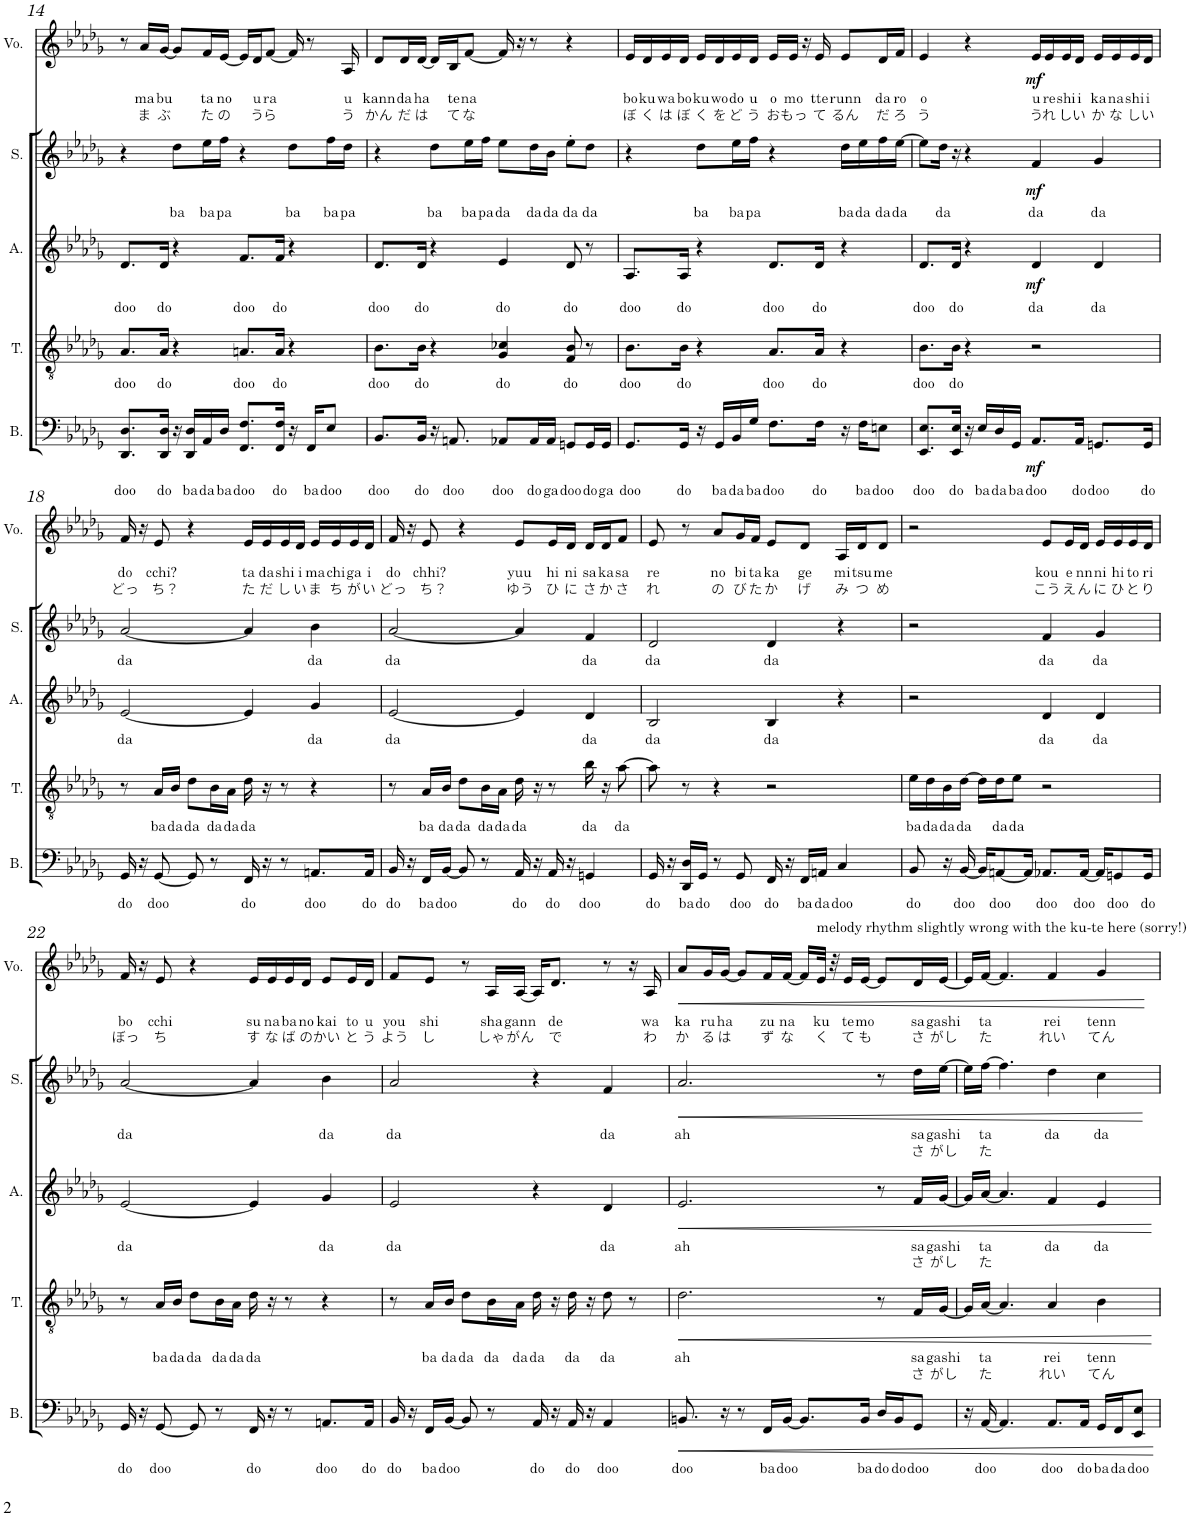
**kern	**text	**dynam	**kern	**text	**text	**dynam	**kern	**text	**text	**dynam	**kern	**text	**text	**dynam	**kern	**text	**text	**dynam
*part5	*part5	*part5	*part4	*part4	*part4	*part4	*part3	*part3	*part3	*part3	*part2	*part2	*part2	*part2	*part1	*part1	*part1	*part1
*staff5	*staff5	*staff5	*staff4	*staff4	*staff4	*staff4	*staff3	*staff3	*staff3	*staff3	*staff2	*staff2	*staff2	*staff2	*staff1	*staff1	*staff1	*staff1
*I"Bass	*	*	*I"Tenor	*	*	*	*I"Alto	*	*	*	*I"Soprano	*	*	*	*I"Voice	*	*	*
*I'B.	*	*	*I'T.	*	*	*	*I'A.	*	*	*	*I'S.	*	*	*	*I'Vo.	*	*	*
!!LO:PB:g=z
*clefF4	*	*	*clefGv2	*	*	*	*clefG2	*	*	*	*clefG2	*	*	*	*clefG2	*	*	*
*k[b-e-a-d-g-]	*	*	*k[b-e-a-d-g-]	*	*	*	*k[b-e-a-d-g-]	*	*	*	*k[b-e-a-d-g-]	*	*	*	*k[b-e-a-d-g-]	*	*	*
*M4/4	*	*	*M4/4	*	*	*	*M4/4	*	*	*	*M4/4	*	*	*	*M4/4	*	*	*
=14	=14	=14	=14	=14	=14	=14	=14	=14	=14	=14	=14	=14	=14	=14	=14	=14	=14	=14
!	!LO:LY:b	!	!	!LO:LY:b	!	!	!	!LO:LY:b	!	!	!	!	!	!	!	!	!	!
8.DD-/ 8.D-/L	doo	.	8.A-/L	doo	.	.	8.d-/L	doo	.	.	4r	.	.	.	8r	.	.	.
!	!	!	!	!	!	!	!	!	!	!	!	!	!	!	!	!LO:LY:b	!LO:LY:b	!
.	.	.	.	.	.	.	.	.	.	.	.	.	.	.	16a-/LL	ma	ま	.
!	!LO:LY:b	!	!	!LO:LY:b	!	!	!	!LO:LY:b	!	!	!	!	!	!	!	!LO:LY:b	!LO:LY:b	!
16DD-/ 16D-/Jk	do	.	16A-/Jk	do	.	.	16d-/Jk	do	.	.	.	.	.	.	[16g-/JJ	bu	ぶ	.
!	!	!	!	!	!	!	!	!	!	!	!	!LO:LY:b	!	!	!	!	!	!
16r	.	.	4r	.	.	.	4r	.	.	.	8dd-\L	ba	.	.	8g-/L]	.	.	.
!	!LO:LY:b	!	!	!	!	!	!	!	!	!	!	!	!	!	!	!	!	!
16DD-/ 16D-/LL	ba	.	.	.	.	.	.	.	.	.	.	.	.	.	.	.	.	.
!	!LO:LY:b	!	!	!	!	!	!	!	!	!	!	!LO:LY:b	!	!	!	!LO:LY:b	!LO:LY:b	!
16AA-/	da	.	.	.	.	.	.	.	.	.	16ee-\L	ba	.	.	16f/L	ta	た	.
!	!LO:LY:b	!	!	!	!	!	!	!	!	!	!	!LO:LY:b	!	!	!	!LO:LY:b	!LO:LY:b	!
16D-/JJ	ba	.	.	.	.	.	.	.	.	.	16ff\JJ	pa	.	.	[16e-/JJ	no	の	.
!	!LO:LY:b	!	!	!LO:LY:b	!	!	!	!LO:LY:b	!	!	!	!	!	!	!	!	!	!
8.FF/ 8.F/L	doo	.	8.An/L	doo	.	.	8.f/L	doo	.	.	4r	.	.	.	16e-/LL]	.	.	.
!	!	!	!	!	!	!	!	!	!	!	!	!	!	!	!	!LO:LY:b	!LO:LY:b	!
.	.	.	.	.	.	.	.	.	.	.	.	.	.	.	16d-/J	u	う	.
!	!	!	!	!	!	!	!	!	!	!	!	!	!	!	!	!LO:LY:b	!LO:LY:b	!
.	.	.	.	.	.	.	.	.	.	.	.	.	.	.	[8f/J	ra	ら	.
!	!LO:LY:b	!	!	!LO:LY:b	!	!	!	!LO:LY:b	!	!	!	!	!	!	!	!	!	!
16FF/ 16F/Jk	do	.	16A/Jk	do	.	.	16f/Jk	do	.	.	.	.	.	.	.	.	.	.
!	!	!	!	!	!	!	!	!	!	!	!	!LO:LY:b	!	!	!	!	!	!
16r	.	.	4r	.	.	.	4r	.	.	.	8dd-\L	ba	.	.	16f/]	.	.	.
!	!LO:LY:b	!	!	!	!	!	!	!	!	!	!	!	!	!	!	!	!	!
16FF/KL	ba	.	.	.	.	.	.	.	.	.	.	.	.	.	8r	.	.	.
!	!LO:LY:b	!	!	!	!	!	!	!	!	!	!	!LO:LY:b	!	!	!	!	!	!
8E-/J	doo	.	.	.	.	.	.	.	.	.	16ff\L	ba	.	.	.	.	.	.
!	!	!	!	!	!	!	!	!	!	!	!	!LO:LY:b	!	!	!	!LO:LY:b	!LO:LY:b	!
.	.	.	.	.	.	.	.	.	.	.	16dd-\JJ	pa	.	.	16A-/	u	う	.
=15	=15	=15	=15	=15	=15	=15	=15	=15	=15	=15	=15	=15	=15	=15	=15	=15	=15	=15
!	!LO:LY:b	!	!	!LO:LY:b	!	!	!	!LO:LY:b	!	!	!	!	!	!	!	!LO:LY:b	!LO:LY:b	!
8.BB-/L	doo	.	8.B-\L	doo	.	.	8.d-/L	doo	.	.	4r	.	.	.	8d-/L	kann	かん	.
!	!	!	!	!	!	!	!	!	!	!	!	!	!	!	!	!LO:LY:b	!LO:LY:b	!
.	.	.	.	.	.	.	.	.	.	.	.	.	.	.	16d-/L	da	だ	.
!	!LO:LY:b	!	!	!LO:LY:b	!	!	!	!LO:LY:b	!	!	!	!	!	!	!	!LO:LY:b	!LO:LY:b	!
16BB-/Jk	do	.	16B-\Jk	do	.	.	16d-/Jk	do	.	.	.	.	.	.	[16d-/JJ	ha	は	.
!	!	!	!	!	!	!	!	!	!	!	!	!LO:LY:b	!	!	!	!	!	!
16r	.	.	4r	.	.	.	4r	.	.	.	8dd-\L	ba	.	.	16d-/LL]	.	.	.
!	!LO:LY:b	!	!	!	!	!	!	!	!	!	!	!	!	!	!	!LO:LY:b	!LO:LY:b	!
8.AAn/	doo	.	.	.	.	.	.	.	.	.	.	.	.	.	16B-/J	te	て	.
!	!	!	!	!	!	!	!	!	!	!	!	!LO:LY:b	!	!	!	!LO:LY:b	!LO:LY:b	!
.	.	.	.	.	.	.	.	.	.	.	16ee-\L	ba	.	.	[8f/J	na	な	.
!	!	!	!	!	!	!	!	!	!	!	!	!LO:LY:b	!	!	!	!	!	!
.	.	.	.	.	.	.	.	.	.	.	16ff\JJ	pa	.	.	.	.	.	.
!	!LO:LY:b	!	!	!LO:LY:b	!	!	!	!LO:LY:b	!	!	!	!LO:LY:b	!	!	!	!	!	!
8AA-X/L	doo	.	4G-/ 4c-X/	do	.	.	4e-/	do	.	.	8ee-\L	da	.	.	16f/]	.	.	.
.	.	.	.	.	.	.	.	.	.	.	.	.	.	.	16r	.	.	.
!	!LO:LY:b	!	!	!	!	!	!	!	!	!	!	!LO:LY:b	!	!	!	!	!	!
16AA-/L	do	.	.	.	.	.	.	.	.	.	16dd-\L	da	.	.	8r	.	.	.
!	!LO:LY:b	!	!	!	!	!	!	!	!	!	!	!LO:LY:b	!	!	!	!	!	!
16AA-/JJ	ga	.	.	.	.	.	.	.	.	.	16b-\JJ	da	.	.	.	.	.	.
!	!LO:LY:b	!	!	!LO:LY:b	!	!	!	!LO:LY:b	!	!	!	!LO:LY:b	!	!	!	!	!	!
8GGn/L	doo	.	8F/ 8B-/	do	.	.	8d-/	do	.	.	8ee-'\L	da	.	.	4r	.	.	.
!	!LO:LY:b	!	!	!	!	!	!	!	!	!	!	!LO:LY:b	!	!	!	!	!	!
16GG/L	do	.	8r	.	.	.	8r	.	.	.	8dd-\J	da	.	.	.	.	.	.
!	!LO:LY:b	!	!	!	!	!	!	!	!	!	!	!	!	!	!	!	!	!
16GG/JJ	ga	.	.	.	.	.	.	.	.	.	.	.	.	.	.	.	.	.
=16	=16	=16	=16	=16	=16	=16	=16	=16	=16	=16	=16	=16	=16	=16	=16	=16	=16	=16
!	!LO:LY:b	!	!	!LO:LY:b	!	!	!	!LO:LY:b	!	!	!	!	!	!	!	!LO:LY:b	!LO:LY:b	!
8.GG-/L	doo	.	8.B-\L	doo	.	.	8.A-/L	doo	.	.	4r	.	.	.	16e-/LL	bo	ぼ	.
!	!	!	!	!	!	!	!	!	!	!	!	!	!	!	!	!LO:LY:b	!LO:LY:b	!
.	.	.	.	.	.	.	.	.	.	.	.	.	.	.	16d-/	ku	く	.
!	!	!	!	!	!	!	!	!	!	!	!	!	!	!	!	!LO:LY:b	!LO:LY:b	!
.	.	.	.	.	.	.	.	.	.	.	.	.	.	.	16e-/	wa	は	.
!	!LO:LY:b	!	!	!LO:LY:b	!	!	!	!LO:LY:b	!	!	!	!	!	!	!	!LO:LY:b	!LO:LY:b	!
16GG-/Jk	do	.	16B-\Jk	do	.	.	16A-/Jk	do	.	.	.	.	.	.	16d-/JJ	bo	ぼ	.
!	!	!	!	!	!	!	!	!	!	!	!	!LO:LY:b	!	!	!	!LO:LY:b	!LO:LY:b	!
16r	.	.	4r	.	.	.	4r	.	.	.	8dd-\L	ba	.	.	16e-/LL	ku	く	.
!	!LO:LY:b	!	!	!	!	!	!	!	!	!	!	!	!	!	!	!LO:LY:b	!LO:LY:b	!
16GG-/LL	ba	.	.	.	.	.	.	.	.	.	.	.	.	.	16d-/	wo	を	.
!	!LO:LY:b	!	!	!	!	!	!	!	!	!	!	!LO:LY:b	!	!	!	!LO:LY:b	!LO:LY:b	!
16BB-/	da	.	.	.	.	.	.	.	.	.	16ee-\L	ba	.	.	16e-/	do	ど	.
!	!LO:LY:b	!	!	!	!	!	!	!	!	!	!	!LO:LY:b	!	!	!	!LO:LY:b	!LO:LY:b	!
16G-/JJ	ba	.	.	.	.	.	.	.	.	.	16ff\JJ	pa	.	.	16d-/JJ	u	う	.
!	!LO:LY:b	!	!	!LO:LY:b	!	!	!	!LO:LY:b	!	!	!	!	!	!	!	!LO:LY:b	!LO:LY:b	!
8.F\L	doo	.	8.A-/L	doo	.	.	8.d-/L	doo	.	.	4r	.	.	.	16e-/LL	o	お	.
!	!	!	!	!	!	!	!	!	!	!	!	!	!	!	!	!LO:LY:b	!LO:LY:b	!
.	.	.	.	.	.	.	.	.	.	.	.	.	.	.	16e-/JJ	mo	もっ	.
.	.	.	.	.	.	.	.	.	.	.	.	.	.	.	16r	.	.	.
!	!LO:LY:b	!	!	!LO:LY:b	!	!	!	!LO:LY:b	!	!	!	!	!	!	!	!LO:LY:b	!LO:LY:b	!
16F\Jk	do	.	16A-/Jk	do	.	.	16d-/Jk	do	.	.	.	.	.	.	16e-/	tte	て	.
!	!	!	!	!	!	!	!	!	!	!	!	!LO:LY:b	!	!	!	!LO:LY:b	!LO:LY:b	!
16r	.	.	4r	.	.	.	4r	.	.	.	16dd-\LL	ba	.	.	8e-/L	runn	るん	.
!	!LO:LY:b	!	!	!	!	!	!	!	!	!	!	!LO:LY:b	!	!	!	!	!	!
16F\KL	ba	.	.	.	.	.	.	.	.	.	16ee-\	da	.	.	.	.	.	.
!	!LO:LY:b	!	!	!	!	!	!	!	!	!	!	!LO:LY:b	!	!	!	!LO:LY:b	!LO:LY:b	!
8En\J	doo	.	.	.	.	.	.	.	.	.	16ff\	da	.	.	16d-/L	da	だ	.
!	!	!	!	!	!	!	!	!	!	!	!	!LO:LY:b	!	!	!	!LO:LY:b	!LO:LY:b	!
.	.	.	.	.	.	.	.	.	.	.	[16ee-\JJ	da	.	.	16f/JJ	ro	ろ	.
=17	=17	=17	=17	=17	=17	=17	=17	=17	=17	=17	=17	=17	=17	=17	=17	=17	=17	=17
!	!LO:LY:b	!	!	!LO:LY:b	!	!	!	!LO:LY:b	!	!	!	!	!	!	!	!LO:LY:b	!LO:LY:b	!
8.EE-/ 8.E-/L	doo	.	8.B-\L	doo	.	.	8.d-/L	doo	.	.	8ee-\L]	.	.	.	4e-/	o	う	.
!	!	!	!	!	!	!	!	!	!	!	!	!LO:LY:b	!	!	!	!	!	!
.	.	.	.	.	.	.	.	.	.	.	16dd-\Jk	da	.	.	.	.	.	.
!	!LO:LY:b	!	!	!LO:LY:b	!	!	!	!LO:LY:b	!	!	!	!	!	!	!	!	!	!
16EE-/ 16E-/Jk	do	.	16B-\Jk	do	.	.	16d-/Jk	do	.	.	16r	.	.	.	.	.	.	.
16r	.	.	4r	.	.	.	4r	.	.	.	4r	.	.	.	4r	.	.	.
!	!LO:LY:b	!	!	!	!	!	!	!	!	!	!	!	!	!	!	!	!	!
16E-/LL	ba	.	.	.	.	.	.	.	.	.	.	.	.	.	.	.	.	.
!	!LO:LY:b	!	!	!	!	!	!	!	!	!	!	!	!	!	!	!	!	!
16D-/	da	.	.	.	.	.	.	.	.	.	.	.	.	.	.	.	.	.
!	!LO:LY:b	!	!	!	!	!	!	!	!	!	!	!	!	!	!	!	!	!
16GG-/JJ	ba	.	.	.	.	.	.	.	.	.	.	.	.	.	.	.	.	.
!	!LO:LY:b	!LO:DY:b	!	!	!	!	!	!LO:LY:b	!	!LO:DY:b	!	!LO:LY:b	!	!LO:DY:b	!	!LO:LY:b	!LO:LY:b	!LO:DY:b
8.AA-/L	doo	mf	2r	.	.	.	4d-/	da	.	mf	4f/	da	.	mf	16e-/LL	u	う	mf
!	!	!	!	!	!	!	!	!	!	!	!	!	!	!	!	!LO:LY:b	!LO:LY:b	!
.	.	.	.	.	.	.	.	.	.	.	.	.	.	.	16e-/	re	れ	.
!	!	!	!	!	!	!	!	!	!	!	!	!	!	!	!	!LO:LY:b	!LO:LY:b	!
.	.	.	.	.	.	.	.	.	.	.	.	.	.	.	16e-/	shi	し	.
!	!LO:LY:b	!	!	!	!	!	!	!	!	!	!	!	!	!	!	!LO:LY:b	!LO:LY:b	!
16AA-/Jk	do	.	.	.	.	.	.	.	.	.	.	.	.	.	16d-/JJ	i	い	.
!	!LO:LY:b	!	!	!	!	!	!	!LO:LY:b	!	!	!	!LO:LY:b	!	!	!	!LO:LY:b	!LO:LY:b	!
8.GGn/L	doo	.	.	.	.	.	4d-/	da	.	.	4g-/	da	.	.	16e-/LL	ka	か	.
!	!	!	!	!	!	!	!	!	!	!	!	!	!	!	!	!LO:LY:b	!LO:LY:b	!
.	.	.	.	.	.	.	.	.	.	.	.	.	.	.	16e-/	na	な	.
!	!	!	!	!	!	!	!	!	!	!	!	!	!	!	!	!LO:LY:b	!LO:LY:b	!
.	.	.	.	.	.	.	.	.	.	.	.	.	.	.	16e-/	shi	し	.
!	!LO:LY:b	!	!	!	!	!	!	!	!	!	!	!	!	!	!	!LO:LY:b	!LO:LY:b	!
16GG/Jk	do	.	.	.	.	.	.	.	.	.	.	.	.	.	16d-/JJ	i	い	.
!!LO:LB:g=z
=18	=18	=18	=18	=18	=18	=18	=18	=18	=18	=18	=18	=18	=18	=18	=18	=18	=18	=18
!	!LO:LY:b	!	!	!	!	!	!	!LO:LY:b	!	!	!	!LO:LY:b	!	!	!	!LO:LY:b	!LO:LY:b	!
16GG-/	do	.	8r	.	.	.	[2e-/	da	.	.	[2a-/	da	.	.	16f/	do	どっ	.
16r	.	.	.	.	.	.	.	.	.	.	.	.	.	.	16r	.	.	.
!	!LO:LY:b	!	!	!LO:LY:b	!	!	!	!	!	!	!	!	!	!	!	!LO:LY:b	!LO:LY:b	!
[8GG-/	doo	.	16A-/LL	ba	.	.	.	.	.	.	.	.	.	.	8e-/	cchi?	ち？	.
!	!	!	!	!LO:LY:b	!	!	!	!	!	!	!	!	!	!	!	!	!	!
.	.	.	16B-/JJ	da	.	.	.	.	.	.	.	.	.	.	.	.	.	.
!	!	!	!	!LO:LY:b	!	!	!	!	!	!	!	!	!	!	!	!	!	!
8GG-/]	.	.	8d-\L	da	.	.	.	.	.	.	.	.	.	.	4r	.	.	.
!	!	!	!	!LO:LY:b	!	!	!	!	!	!	!	!	!	!	!	!	!	!
8r	.	.	16B-\L	da	.	.	.	.	.	.	.	.	.	.	.	.	.	.
!	!	!	!	!LO:LY:b	!	!	!	!	!	!	!	!	!	!	!	!	!	!
.	.	.	16A-\JJ	da	.	.	.	.	.	.	.	.	.	.	.	.	.	.
!	!LO:LY:b	!	!	!LO:LY:b	!	!	!	!	!	!	!	!	!	!	!	!LO:LY:b	!LO:LY:b	!
16FF/	do	.	16d-\	da	.	.	4e-/]	.	.	.	4a-/]	.	.	.	16e-/LL	ta	た	.
!	!	!	!	!	!	!	!	!	!	!	!	!	!	!	!	!LO:LY:b	!LO:LY:b	!
16r	.	.	16r	.	.	.	.	.	.	.	.	.	.	.	16e-/	da	だ	.
!	!	!	!	!	!	!	!	!	!	!	!	!	!	!	!	!LO:LY:b	!LO:LY:b	!
8r	.	.	8r	.	.	.	.	.	.	.	.	.	.	.	16e-/	shi	し	.
!	!	!	!	!	!	!	!	!	!	!	!	!	!	!	!	!LO:LY:b	!LO:LY:b	!
.	.	.	.	.	.	.	.	.	.	.	.	.	.	.	16d-/JJ	i	い	.
!	!LO:LY:b	!	!	!	!	!	!	!LO:LY:b	!	!	!	!LO:LY:b	!	!	!	!LO:LY:b	!LO:LY:b	!
8.AAn/L	doo	.	4r	.	.	.	4g-/	da	.	.	4b-\	da	.	.	16e-/LL	ma	ま	.
!	!	!	!	!	!	!	!	!	!	!	!	!	!	!	!	!LO:LY:b	!LO:LY:b	!
.	.	.	.	.	.	.	.	.	.	.	.	.	.	.	16e-/	chi	ち	.
!	!	!	!	!	!	!	!	!	!	!	!	!	!	!	!	!LO:LY:b	!LO:LY:b	!
.	.	.	.	.	.	.	.	.	.	.	.	.	.	.	16e-/	ga	が	.
!	!LO:LY:b	!	!	!	!	!	!	!	!	!	!	!	!	!	!	!LO:LY:b	!LO:LY:b	!
16AA/Jk	do	.	.	.	.	.	.	.	.	.	.	.	.	.	16d-/JJ	i	い	.
=19	=19	=19	=19	=19	=19	=19	=19	=19	=19	=19	=19	=19	=19	=19	=19	=19	=19	=19
!	!LO:LY:b	!	!	!	!	!	!	!LO:LY:b	!	!	!	!LO:LY:b	!	!	!	!LO:LY:b	!LO:LY:b	!
16BB-/	do	.	8r	.	.	.	[2e-/	da	.	.	[2a-/	da	.	.	16f/	do	どっ	.
16r	.	.	.	.	.	.	.	.	.	.	.	.	.	.	16r	.	.	.
!	!LO:LY:b	!	!	!LO:LY:b	!	!	!	!	!	!	!	!	!	!	!	!LO:LY:b	!LO:LY:b	!
16FF/LL	ba	.	16A-/LL	ba	.	.	.	.	.	.	.	.	.	.	8e-/	chhi?	ち？	.
!	!LO:LY:b	!	!	!LO:LY:b	!	!	!	!	!	!	!	!	!	!	!	!	!	!
[16BB-/JJ	doo	.	16B-/JJ	da	.	.	.	.	.	.	.	.	.	.	.	.	.	.
!	!	!	!	!LO:LY:b	!	!	!	!	!	!	!	!	!	!	!	!	!	!
8BB-/]	.	.	8d-\L	da	.	.	.	.	.	.	.	.	.	.	4r	.	.	.
!	!	!	!	!LO:LY:b	!	!	!	!	!	!	!	!	!	!	!	!	!	!
8r	.	.	16B-\L	da	.	.	.	.	.	.	.	.	.	.	.	.	.	.
!	!	!	!	!LO:LY:b	!	!	!	!	!	!	!	!	!	!	!	!	!	!
.	.	.	16A-\JJ	da	.	.	.	.	.	.	.	.	.	.	.	.	.	.
!	!LO:LY:b	!	!	!LO:LY:b	!	!	!	!	!	!	!	!	!	!	!	!LO:LY:b	!LO:LY:b	!
16AA-/	do	.	16d-\	da	.	.	4e-/]	.	.	.	4a-/]	.	.	.	8e-/L	yuu	ゆう	.
16r	.	.	16r	.	.	.	.	.	.	.	.	.	.	.	.	.	.	.
!	!LO:LY:b	!	!	!	!	!	!	!	!	!	!	!	!	!	!	!LO:LY:b	!LO:LY:b	!
16AA-/	do	.	8r	.	.	.	.	.	.	.	.	.	.	.	16e-/L	hi	ひ	.
!	!	!	!	!	!	!	!	!	!	!	!	!	!	!	!	!LO:LY:b	!LO:LY:b	!
16r	.	.	.	.	.	.	.	.	.	.	.	.	.	.	16d-/JJ	ni	に	.
!	!LO:LY:b	!	!	!LO:LY:b	!	!	!	!LO:LY:b	!	!	!	!LO:LY:b	!	!	!	!LO:LY:b	!LO:LY:b	!
4GGn/	doo	.	16b-\	da	.	.	4d-/	da	.	.	4f/	da	.	.	16d-/LL	sa	さ	.
!	!	!	!	!	!	!	!	!	!	!	!	!	!	!	!	!LO:LY:b	!LO:LY:b	!
.	.	.	16r	.	.	.	.	.	.	.	.	.	.	.	16d-/J	ka	か	.
!	!	!	!	!LO:LY:b	!	!	!	!	!	!	!	!	!	!	!	!LO:LY:b	!LO:LY:b	!
.	.	.	[8a-\	da	.	.	.	.	.	.	.	.	.	.	8f/J	sa	さ	.
=20	=20	=20	=20	=20	=20	=20	=20	=20	=20	=20	=20	=20	=20	=20	=20	=20	=20	=20
!	!LO:LY:b	!	!	!	!	!	!	!LO:LY:b	!	!	!	!LO:LY:b	!	!	!	!LO:LY:b	!LO:LY:b	!
16GG-/	do	.	8a-\]	.	.	.	2B-/	da	.	.	2d-/	da	.	.	8e-/	re	れ	.
16r	.	.	.	.	.	.	.	.	.	.	.	.	.	.	.	.	.	.
!	!LO:LY:b	!	!	!	!	!	!	!	!	!	!	!	!	!	!	!	!	!
16DD-/ 16D-/LL	ba	.	8r	.	.	.	.	.	.	.	.	.	.	.	8r	.	.	.
!	!LO:LY:b	!	!	!	!	!	!	!	!	!	!	!	!	!	!	!	!	!
16GG-/JJ	do	.	.	.	.	.	.	.	.	.	.	.	.	.	.	.	.	.
!	!	!	!	!	!	!	!	!	!	!	!	!	!	!	!	!LO:LY:b	!LO:LY:b	!
8r	.	.	4r	.	.	.	.	.	.	.	.	.	.	.	8a-/L	no	の	.
!	!LO:LY:b	!	!	!	!	!	!	!	!	!	!	!	!	!	!	!LO:LY:b	!LO:LY:b	!
8GG-/	doo	.	.	.	.	.	.	.	.	.	.	.	.	.	16g-/L	bi	び	.
!	!	!	!	!	!	!	!	!	!	!	!	!	!	!	!	!LO:LY:b	!LO:LY:b	!
.	.	.	.	.	.	.	.	.	.	.	.	.	.	.	16f/JJ	ta	た	.
!	!LO:LY:b	!	!	!	!	!	!	!LO:LY:b	!	!	!	!LO:LY:b	!	!	!	!LO:LY:b	!LO:LY:b	!
16FF/	do	.	2r	.	.	.	4B-/	da	.	.	4d-/	da	.	.	8e-/L	ka	か	.
16r	.	.	.	.	.	.	.	.	.	.	.	.	.	.	.	.	.	.
!	!LO:LY:b	!	!	!	!	!	!	!	!	!	!	!	!	!	!	!LO:LY:b	!LO:LY:b	!
16FF/LL	ba	.	.	.	.	.	.	.	.	.	.	.	.	.	8d-/J	ge	げ	.
!	!LO:LY:b	!	!	!	!	!	!	!	!	!	!	!	!	!	!	!	!	!
16AAn/JJ	da	.	.	.	.	.	.	.	.	.	.	.	.	.	.	.	.	.
!	!LO:LY:b	!	!	!	!	!	!	!	!	!	!	!	!	!	!	!LO:LY:b	!LO:LY:b	!
4C/	doo	.	.	.	.	.	4r	.	.	.	4r	.	.	.	16A-/LL	mi	み	.
!	!	!	!	!	!	!	!	!	!	!	!	!	!	!	!	!LO:LY:b	!LO:LY:b	!
.	.	.	.	.	.	.	.	.	.	.	.	.	.	.	16d-/J	tsu	つ	.
!	!	!	!	!	!	!	!	!	!	!	!	!	!	!	!	!LO:LY:b	!LO:LY:b	!
.	.	.	.	.	.	.	.	.	.	.	.	.	.	.	8d-/J	me	め	.
=21	=21	=21	=21	=21	=21	=21	=21	=21	=21	=21	=21	=21	=21	=21	=21	=21	=21	=21
!	!LO:LY:b	!	!	!LO:LY:b	!	!	!	!	!	!	!	!	!	!	!	!	!	!
8BB-/	do	.	16e-\LL	ba	.	.	2r	.	.	.	2r	.	.	.	2r	.	.	.
!	!	!	!	!LO:LY:b	!	!	!	!	!	!	!	!	!	!	!	!	!	!
.	.	.	16d-\	da	.	.	.	.	.	.	.	.	.	.	.	.	.	.
!	!	!	!	!LO:LY:b	!	!	!	!	!	!	!	!	!	!	!	!	!	!
16r	.	.	16B-\	da	.	.	.	.	.	.	.	.	.	.	.	.	.	.
!	!LO:LY:b	!	!	!LO:LY:b	!	!	!	!	!	!	!	!	!	!	!	!	!	!
[16BB-/	doo	.	[16d-\JJ	da	.	.	.	.	.	.	.	.	.	.	.	.	.	.
16BB-/KL]	.	.	16d-\LL]	.	.	.	.	.	.	.	.	.	.	.	.	.	.	.
!	!LO:LY:b	!	!	!LO:LY:b	!	!	!	!	!	!	!	!	!	!	!	!	!	!
[8AAn/	doo	.	16d-\J	da	.	.	.	.	.	.	.	.	.	.	.	.	.	.
!	!	!	!	!LO:LY:b	!	!	!	!	!	!	!	!	!	!	!	!	!	!
.	.	.	8e-\J	da	.	.	.	.	.	.	.	.	.	.	.	.	.	.
16AA/Jk]	.	.	.	.	.	.	.	.	.	.	.	.	.	.	.	.	.	.
!	!LO:LY:b	!	!	!	!	!	!	!LO:LY:b	!	!	!	!LO:LY:b	!	!	!	!LO:LY:b	!LO:LY:b	!
8.AA-X/L	doo	.	2r	.	.	.	4d-/	da	.	.	4f/	da	.	.	8e-/L	kou	こう	.
!	!	!	!	!	!	!	!	!	!	!	!	!	!	!	!	!LO:LY:b	!LO:LY:b	!
.	.	.	.	.	.	.	.	.	.	.	.	.	.	.	16e-/L	e	え	.
!	!LO:LY:b	!	!	!	!	!	!	!	!	!	!	!	!	!	!	!LO:LY:b	!LO:LY:b	!
[16AA-/Jk	doo	.	.	.	.	.	.	.	.	.	.	.	.	.	16d-/JJ	nn	ん	.
!	!	!	!	!	!	!	!	!LO:LY:b	!	!	!	!LO:LY:b	!	!	!	!LO:LY:b	!LO:LY:b	!
16AA-/KL]	.	.	.	.	.	.	4d-/	da	.	.	4g-/	da	.	.	16e-/LL	ni	に	.
!	!LO:LY:b	!	!	!	!	!	!	!	!	!	!	!	!	!	!	!LO:LY:b	!LO:LY:b	!
8GGn/	doo	.	.	.	.	.	.	.	.	.	.	.	.	.	16e-/	hi	ひ	.
!	!	!	!	!	!	!	!	!	!	!	!	!	!	!	!	!LO:LY:b	!LO:LY:b	!
.	.	.	.	.	.	.	.	.	.	.	.	.	.	.	16e-/	to	と	.
!	!LO:LY:b	!	!	!	!	!	!	!	!	!	!	!	!	!	!	!LO:LY:b	!LO:LY:b	!
16GG/Jk	do	.	.	.	.	.	.	.	.	.	.	.	.	.	16d-/JJ	ri	り	.
!!LO:LB:g=z
=22	=22	=22	=22	=22	=22	=22	=22	=22	=22	=22	=22	=22	=22	=22	=22	=22	=22	=22
!	!LO:LY:b	!	!	!	!	!	!	!LO:LY:b	!	!	!	!LO:LY:b	!	!	!	!LO:LY:b	!LO:LY:b	!
16GG-/	do	.	8r	.	.	.	[2e-/	da	.	.	[2a-/	da	.	.	16f/	bo	ぼっ	.
16r	.	.	.	.	.	.	.	.	.	.	.	.	.	.	16r	.	.	.
!	!LO:LY:b	!	!	!LO:LY:b	!	!	!	!	!	!	!	!	!	!	!	!LO:LY:b	!LO:LY:b	!
[8GG-/	doo	.	16A-/LL	ba	.	.	.	.	.	.	.	.	.	.	8e-/	cchi	ち	.
!	!	!	!	!LO:LY:b	!	!	!	!	!	!	!	!	!	!	!	!	!	!
.	.	.	16B-/JJ	da	.	.	.	.	.	.	.	.	.	.	.	.	.	.
!	!	!	!	!LO:LY:b	!	!	!	!	!	!	!	!	!	!	!	!	!	!
8GG-/]	.	.	8d-\L	da	.	.	.	.	.	.	.	.	.	.	4r	.	.	.
!	!	!	!	!LO:LY:b	!	!	!	!	!	!	!	!	!	!	!	!	!	!
8r	.	.	16B-\L	da	.	.	.	.	.	.	.	.	.	.	.	.	.	.
!	!	!	!	!LO:LY:b	!	!	!	!	!	!	!	!	!	!	!	!	!	!
.	.	.	16A-\JJ	da	.	.	.	.	.	.	.	.	.	.	.	.	.	.
!	!LO:LY:b	!	!	!LO:LY:b	!	!	!	!	!	!	!	!	!	!	!	!LO:LY:b	!LO:LY:b	!
16FF/	do	.	16d-\	da	.	.	4e-/]	.	.	.	4a-/]	.	.	.	16e-/LL	su	す	.
!	!	!	!	!	!	!	!	!	!	!	!	!	!	!	!	!LO:LY:b	!LO:LY:b	!
16r	.	.	16r	.	.	.	.	.	.	.	.	.	.	.	16e-/	na	な	.
!	!	!	!	!	!	!	!	!	!	!	!	!	!	!	!	!LO:LY:b	!LO:LY:b	!
8r	.	.	8r	.	.	.	.	.	.	.	.	.	.	.	16e-/	ba	ば	.
!	!	!	!	!	!	!	!	!	!	!	!	!	!	!	!	!LO:LY:b	!LO:LY:b	!
.	.	.	.	.	.	.	.	.	.	.	.	.	.	.	16d-/JJ	no	の	.
!	!LO:LY:b	!	!	!	!	!	!	!LO:LY:b	!	!	!	!LO:LY:b	!	!	!	!LO:LY:b	!LO:LY:b	!
8.AAn/L	doo	.	4r	.	.	.	4g-/	da	.	.	4b-\	da	.	.	8e-/L	kai	かい	.
!	!	!	!	!	!	!	!	!	!	!	!	!	!	!	!	!LO:LY:b	!LO:LY:b	!
.	.	.	.	.	.	.	.	.	.	.	.	.	.	.	16e-/L	to	と	.
!	!LO:LY:b	!	!	!	!	!	!	!	!	!	!	!	!	!	!	!LO:LY:b	!LO:LY:b	!
16AA/Jk	do	.	.	.	.	.	.	.	.	.	.	.	.	.	16d-/JJ	u	う	.
=23	=23	=23	=23	=23	=23	=23	=23	=23	=23	=23	=23	=23	=23	=23	=23	=23	=23	=23
!	!LO:LY:b	!	!	!	!	!	!	!LO:LY:b	!	!	!	!LO:LY:b	!	!	!	!LO:LY:b	!LO:LY:b	!
16BB-/	do	.	8r	.	.	.	2e-/	da	.	.	2a-/	da	.	.	8f/L	you	よう	.
16r	.	.	.	.	.	.	.	.	.	.	.	.	.	.	.	.	.	.
!	!LO:LY:b	!	!	!LO:LY:b	!	!	!	!	!	!	!	!	!	!	!	!LO:LY:b	!LO:LY:b	!
16FF/LL	ba	.	16A-/LL	ba	.	.	.	.	.	.	.	.	.	.	8e-/J	shi	し	.
!	!LO:LY:b	!	!	!LO:LY:b	!	!	!	!	!	!	!	!	!	!	!	!	!	!
[16BB-/JJ	doo	.	16B-/JJ	da	.	.	.	.	.	.	.	.	.	.	.	.	.	.
!	!	!	!	!LO:LY:b	!	!	!	!	!	!	!	!	!	!	!	!	!	!
8BB-/]	.	.	8d-\L	da	.	.	.	.	.	.	.	.	.	.	8r	.	.	.
!	!	!	!	!LO:LY:b	!	!	!	!	!	!	!	!	!	!	!	!LO:LY:b	!LO:LY:b	!
8r	.	.	16B-\L	da	.	.	.	.	.	.	.	.	.	.	16A-/LL	sha	しゃ	.
!	!	!	!	!LO:LY:b	!	!	!	!	!	!	!	!	!	!	!	!LO:LY:b	!LO:LY:b	!
.	.	.	16A-\JJ	da	.	.	.	.	.	.	.	.	.	.	[16A-/JJ	gann	がん	.
!	!LO:LY:b	!	!	!LO:LY:b	!	!	!	!	!	!	!	!	!	!	!	!	!	!
16AA-/	do	.	16d-\	da	.	.	4r	.	.	.	4r	.	.	.	16A-/KL]	.	.	.
!	!	!	!	!	!	!	!	!	!	!	!	!	!	!	!	!LO:LY:b	!LO:LY:b	!
16r	.	.	16r	.	.	.	.	.	.	.	.	.	.	.	8.d-/J	de	で	.
!	!LO:LY:b	!	!	!LO:LY:b	!	!	!	!	!	!	!	!	!	!	!	!	!	!
16AA-/	do	.	16d-\	da	.	.	.	.	.	.	.	.	.	.	.	.	.	.
16r	.	.	16r	.	.	.	.	.	.	.	.	.	.	.	.	.	.	.
!	!LO:LY:b	!	!	!LO:LY:b	!	!	!	!LO:LY:b	!	!	!	!LO:LY:b	!	!	!	!	!	!
4AA-/	doo	.	8d-\	da	.	.	4d-/	da	.	.	4f/	da	.	.	8r	.	.	.
.	.	.	8r	.	.	.	.	.	.	.	.	.	.	.	16r	.	.	.
!	!	!	!	!	!	!	!	!	!	!	!	!	!	!	!	!LO:LY:b	!LO:LY:b	!
.	.	.	.	.	.	.	.	.	.	.	.	.	.	.	16A-/	wa	わ	.
=24	=24	=24	=24	=24	=24	=24	=24	=24	=24	=24	=24	=24	=24	=24	=24	=24	=24	=24
!	!LO:LY:b	!LO:HP:b	!	!LO:LY:b	!	!LO:HP:b	!	!LO:LY:b	!	!LO:HP:b	!	!LO:LY:b	!	!LO:HP:b	!	!LO:LY:b	!LO:LY:b	!LO:HP:b
8.BBn/	doo	<	2.d-\	ah	.	<	2.e-/	ah	.	<	2.a-/	ah	.	<	8a-/L	ka	か	<
!	!	!	!	!	!	!	!	!	!	!	!	!	!	!	!	!LO:LY:b	!LO:LY:b	!
.	.	.	.	.	.	.	.	.	.	.	.	.	.	.	16g-/L	ru	る	.
!	!	!	!	!	!	!	!	!	!	!	!	!	!	!	!	!LO:LY:b	!LO:LY:b	!
16r	.	.	.	.	.	.	.	.	.	.	.	.	.	.	[16g-/JJ	ha	は	.
8r	.	.	.	.	.	.	.	.	.	.	.	.	.	.	8g-/L]	.	.	.
!	!LO:LY:b	!	!	!	!	!	!	!	!	!	!	!	!	!	!	!LO:LY:b	!LO:LY:b	!
16FF/LL	ba	.	.	.	.	.	.	.	.	.	.	.	.	.	16f/L	zu	ず	.
!	!LO:LY:b	!	!	!	!	!	!	!	!	!	!	!	!	!	!	!LO:LY:b	!LO:LY:b	!
[16BB/JJ	doo	.	.	.	.	.	.	.	.	.	.	.	.	.	[16f/JJ	na	な	.
8.BB/L]	.	.	.	.	.	.	.	.	.	.	.	.	.	.	16f/LL]	.	.	.
!	!	!	!	!	!	!	!	!	!	!	!	!	!	!	!LO:TX:a:t=melody rhythm slightly wrong with the ku-te here (sorry!)	!	!	!
!	!	!	!	!	!	!	!	!	!	!	!	!	!	!	!	!LO:LY:b	!LO:LY:b	!
.	.	.	.	.	.	.	.	.	.	.	.	.	.	.	32e-/JJk	ku	く	.
.	.	.	.	.	.	.	.	.	.	.	.	.	.	.	32r	.	.	.
!	!	!	!	!	!	!	!	!	!	!	!	!	!	!	!	!LO:LY:b	!LO:LY:b	!
.	.	.	.	.	.	.	.	.	.	.	.	.	.	.	16e-/LL	te	て	.
!	!LO:LY:b	!	!	!	!	!	!	!	!	!	!	!	!	!	!	!LO:LY:b	!LO:LY:b	!
16BB/Jk	ba	.	.	.	.	.	.	.	.	.	.	.	.	.	[16e-/JJ	mo	も	.
!	!LO:LY:b	!	!	!	!	!	!	!	!	!	!	!	!	!	!	!	!	!
16D-/LL	do	.	8r	.	.	.	8r	.	.	.	8r	.	.	.	8e-/L]	.	.	.
!	!LO:LY:b	!	!	!	!	!	!	!	!	!	!	!	!	!	!	!	!	!
16BB/J	do	.	.	.	.	.	.	.	.	.	.	.	.	.	.	.	.	.
!	!LO:LY:b	!	!	!LO:LY:b	!LO:LY:b	!	!	!LO:LY:b	!LO:LY:b	!	!	!LO:LY:b	!LO:LY:b	!	!	!LO:LY:b	!LO:LY:b	!
8GG-/J	doo	.	16F/LL	sa	さ	.	16f/LL	sa	さ	.	16dd-\LL	sa	さ	.	16d-/L	sa	さ	.
!	!	!	!	!LO:LY:b	!LO:LY:b	!	!	!LO:LY:b	!LO:LY:b	!	!	!LO:LY:b	!LO:LY:b	!	!	!LO:LY:b	!LO:LY:b	!
.	.	.	[16G-/JJ	gashi	がし	.	[16g-/JJ	gashi	がし	.	[16ee-\JJ	gashi	がし	.	[16e-/JJ	gashi	がし	.
=25	=25	=25	=25	=25	=25	=25	=25	=25	=25	=25	=25	=25	=25	=25	=25	=25	=25	=25
16r	.	.	16G-/LL]	.	.	.	16g-/LL]	.	.	.	16ee-\LL]	.	.	.	16e-/LL]	.	.	.
!	!LO:LY:b	!	!	!LO:LY:b	!LO:LY:b	!	!	!LO:LY:b	!LO:LY:b	!	!	!LO:LY:b	!LO:LY:b	!	!	!LO:LY:b	!LO:LY:b	!
[16AA-/	doo	.	[16A-/JJ	ta	た	.	[16a-/JJ	ta	た	.	[16ff\JJ	ta	た	.	[16f/JJ	ta	た	.
4.AA-/]	.	.	4.A-/]	.	.	.	4.a-/]	.	.	.	4.ff\]	.	.	.	4.f/]	.	.	.
!	!LO:LY:b	!	!	!LO:LY:b	!LO:LY:b	!	!	!LO:LY:b	!	!	!	!LO:LY:b	!	!	!	!LO:LY:b	!LO:LY:b	!
8.AA-/L	doo	.	4A-/	rei	れい	.	4f/	da	.	.	4dd-\	da	.	.	4f/	rei	れい	.
!	!LO:LY:b	!	!	!	!	!	!	!	!	!	!	!	!	!	!	!	!	!
16AA-/Jk	do	.	.	.	.	.	.	.	.	.	.	.	.	.	.	.	.	.
!	!LO:LY:b	!	!	!LO:LY:b	!LO:LY:b	!	!	!LO:LY:b	!	!	!	!LO:LY:b	!	!	!	!LO:LY:b	!LO:LY:b	!
16GG-/LL	ba	.	4B-\	tenn	てん	.	4e-/	da	.	.	4cc\	da	.	.	4g-/	tenn	てん	.
!	!LO:LY:b	!	!	!	!	!	!	!	!	!	!	!	!	!	!	!	!	!
16FF/J	da	.	.	.	.	.	.	.	.	.	.	.	.	.	.	.	.	.
!	!LO:LY:b	!	!	!	!	!	!	!	!	!	!	!	!	!	!	!	!	!
8EE-/ 8E-/J	doo	.	.	.	.	.	.	.	.	.	.	.	.	.	.	.	.	.
.	.	[	.	.	.	[	.	.	.	[	.	.	.	[	.	.	.	[
=	=	=	=	=	=	=	=	=	=	=	=	=	=	=	=	=	=	=
*-	*-	*-	*-	*-	*-	*-	*-	*-	*-	*-	*-	*-	*-	*-	*-	*-	*-	*-
